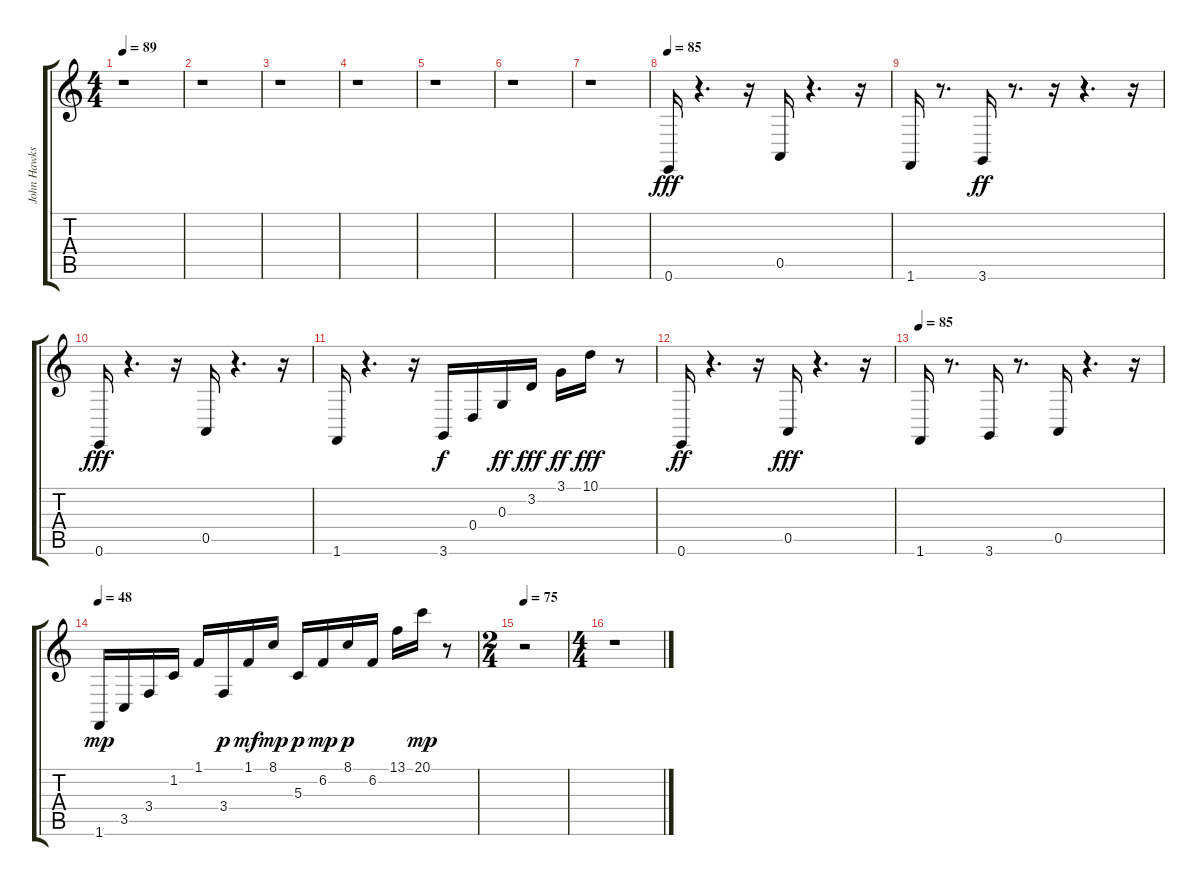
\track ("John Hawksley" "John Hawks") {instrument brightacousticpiano}
\staff {score tabs}
\tuning (E4 B3 G3 D3 A2 E2) {hide}
\ts (4 4)
\tempo 89
\clef g2
\ks c
r.1{dy mp} |
r.1 |
r.1 |
r.1 |
r.1 |
r.1 |
r.1 |
\tempo 85
0.6.16{dy fff} r.4{d} r.16 0.5.16 r.4{d} r.16 |
1.6.16 r.8{d} 3.6.16{dy ff} r.8{d} r.16 r.4{d} r.16 |
0.6.16{dy fff} r.4{d} r.16 0.5.16 r.4{d} r.16 |
1.6.16 r.4{d} r.16 3.6.16{dy f} 0.4.16 0.3.16{dy ff} 3.2.16{dy fff} 3.1.16{dy ff} 10.1.16{dy fff} r.8 |
0.6.16{dy ff} r.4{d} r.16 0.5.16{dy fff} r.4{d} r.16 |
\tempo 85
1.6.16 r.8{d} 3.6.16 r.8{d} 0.5.16 r.4{d} r.16 |
\tempo 48
1.6.16{dy mp} 3.5.16 3.4.16 1.2.16 1.1.16 3.4.16{dy p} 1.1.16{dy mf} 8.1.16{dy mp} 5.3.16{dy p} 6.2.16{dy mp} 8.1.16{dy p} 6.2.16 13.1.16 20.1.16{dy mp} r.8 |
\ts (2 4)
\tempo 75
r.2 |
\ts (4 4)
r.1
